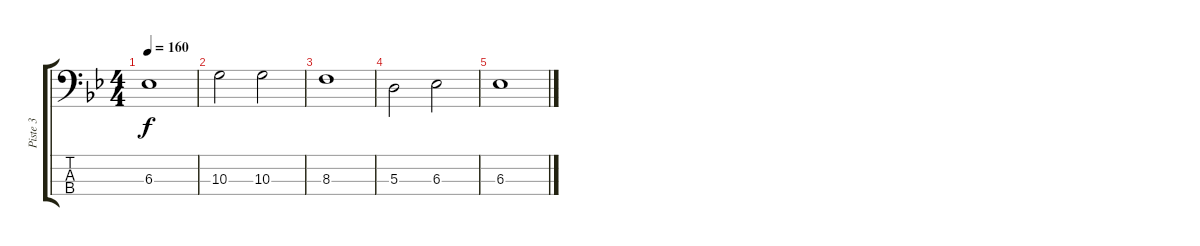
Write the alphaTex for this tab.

\track ("Piste 3" "Piste 3") {instrument electricbassfinger}
\staff {score tabs}
\tuning (G2 D2 A1 D1) {hide}
\ts (4 4)
\tempo 160
\clef f4
\ks bb
6.3.1{dy f} |
10.3.2 10.3.2 |
8.3.1 |
5.3.2 6.3.2 |
6.3.1
